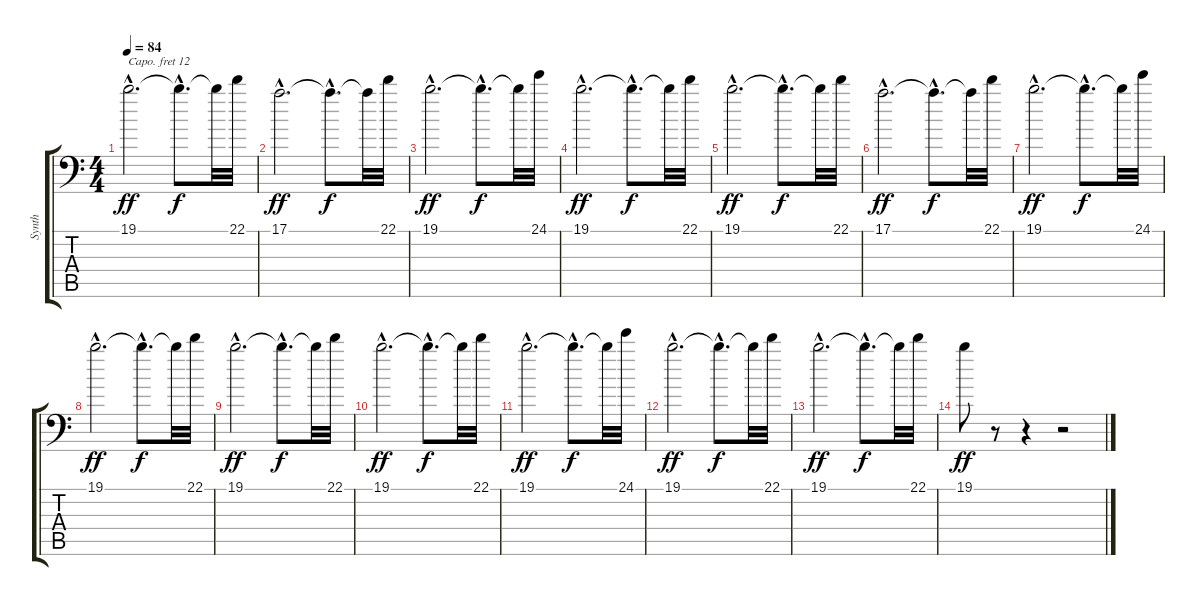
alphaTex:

\track ("Synth" "Synth") {instrument tenorsax}
\staff {score tabs}
\capo 12
\tuning (E3 B2 G2 D2 A1 E1) {hide}
\ts (4 4)
\tempo 84
\clef f4
\ks c
19.1{hac}.2{d dy ff} 19.1{hac t}.8{d dy f} 19.1{t}.32 22.1.32 |
17.1{hac}.2{d dy ff} 17.1{hac t}.8{d dy f} 17.1{t}.32 22.1.32 |
19.1{hac}.2{d dy ff} 19.1{hac t}.8{d dy f} 19.1{t}.32 24.1.32 |
19.1{hac}.2{d dy ff} 19.1{hac t}.8{d dy f} 19.1{t}.32 22.1.32 |
19.1{hac}.2{d dy ff} 19.1{hac t}.8{d dy f} 19.1{t}.32 22.1.32 |
17.1{hac}.2{d dy ff} 17.1{hac t}.8{d dy f} 17.1{t}.32 22.1.32 |
19.1{hac}.2{d dy ff} 19.1{hac t}.8{d dy f} 19.1{t}.32 24.1.32 |
19.1{hac}.2{d dy ff} 19.1{hac t}.8{d dy f} 19.1{t}.32 22.1.32 |
19.1{hac}.2{d dy ff} 19.1{hac t}.8{d dy f} 19.1{t}.32 22.1.32 |
19.1{hac}.2{d dy ff} 19.1{hac t}.8{d dy f} 19.1{t}.32 22.1.32 |
19.1{hac}.2{d dy ff} 19.1{hac t}.8{d dy f} 19.1{t}.32 24.1.32 |
19.1{hac}.2{d dy ff} 19.1{hac t}.8{d dy f} 19.1{t}.32 22.1.32 |
19.1{hac}.2{d dy ff} 19.1{hac t}.8{d dy f} 19.1{t}.32 22.1.32 |
19.1.8{dy ff} r.8 r.4 r.2
